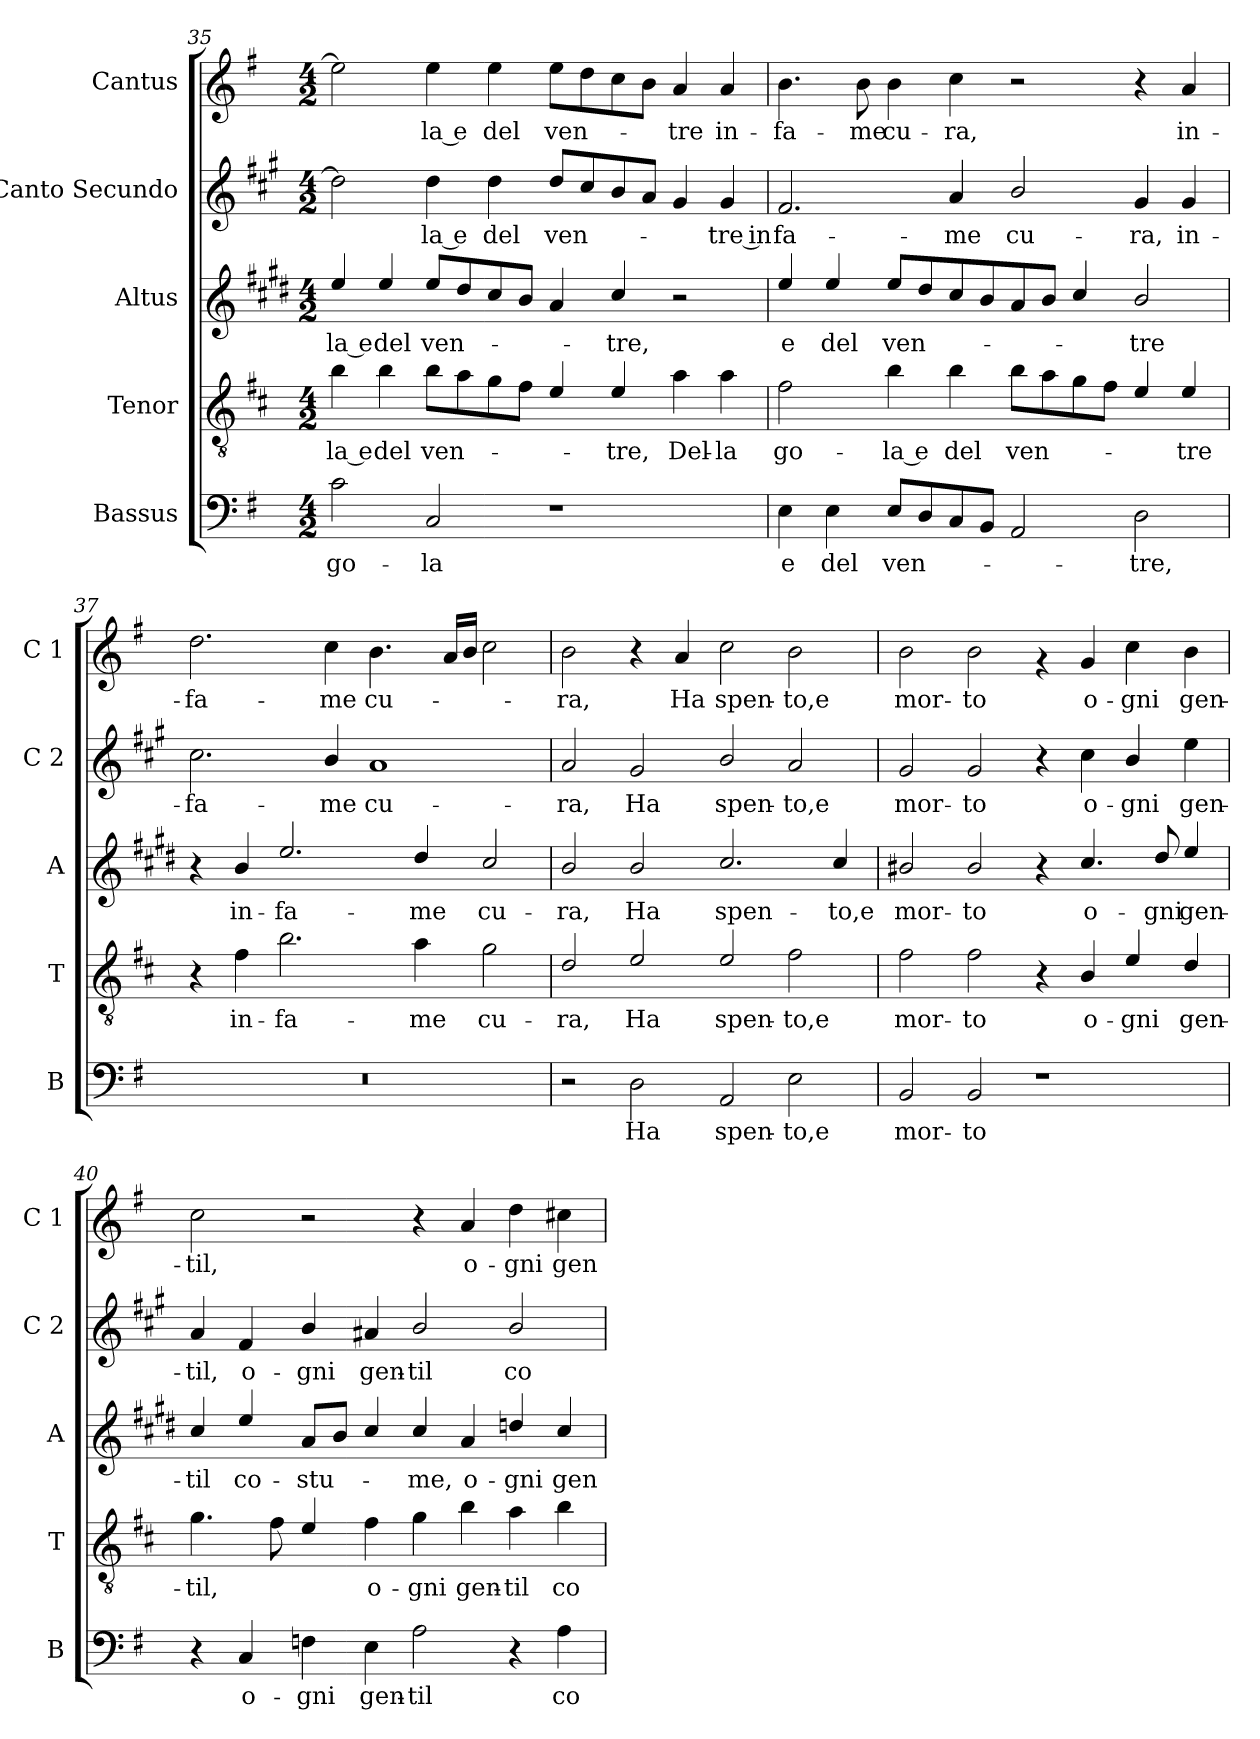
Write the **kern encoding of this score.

**kern	**text	**kern	**text	**kern	**text	**kern	**text	**kern	**text
*part5	*part5	*part4	*part4	*part3	*part3	*part2	*part2	*part1	*part1
*staff5	*staff5	*staff4	*staff4	*staff3	*staff3	*staff2	*staff2	*staff1	*staff1
*I"Bassus	*	*I"Tenor	*	*I"Altus	*	*I"Canto Secundo	*	*I"Cantus	*
*I'B	*	*I'T	*	*I'A	*	*I'C 2	*	*I'C 1	*
*clefF4	*	*clefGv2	*	*clefG2	*	*clefG2	*	*clefG2	*
*	*	*ITrd4c7	*	*ITrd5c9	*	*ITrd1c2	*	*	*
*k[f#]	*	*k[f#]	*	*k[f#]	*	*k[f#]	*	*k[f#]	*
*G:	*	*G:	*	*G:	*	*G:	*	*G:	*
*M4/2	*	*M4/2	*	*M4/2	*	*M4/2	*	*M4/2	*
=35	=35	=35	=35	=35	=35	=35	=35	=35	=35
!	!LO:LY:b	!	!LO:LY:b	!	!LO:LY:b	!	!	!	!
2c\	go-	4e\	-la e	4g/	-la e	2cc\]	.	2ee\]	.
!	!	!	!LO:LY:b	!	!LO:LY:b	!	!	!	!
.	.	4e\	del	4g/	del	.	.	.	.
!	!LO:LY:b	!	!LO:LY:b	!	!LO:LY:b	!	!LO:LY:b	!	!LO:LY:b
2C/	-la	8e\L	ven-	8g/L	ven-	4cc\	-la e	4ee\	-la e
.	.	8d\	.	8f#/	.	.	.	.	.
!	!	!	!	!	!	!	!LO:LY:b	!	!LO:LY:b
.	.	8c\	.	8e/	.	4cc\	del	4ee\	del
.	.	8B\J	.	8d/J	.	.	.	.	.
!	!	!	!	!	!	!	!LO:LY:b	!	!LO:LY:b
1r	.	4A/	.	4c/	.	8cc/L	ven-	8ee\L	ven-
.	.	.	.	.	.	8b/	.	8dd\	.
!	!	!	!LO:LY:b	!	!LO:LY:b	!	!	!	!
.	.	4A/	-tre,	4e/	-tre,	8a/	.	8cc\	.
.	.	.	.	.	.	8g/J	.	8b\J	.
!	!	!	!LO:LY:b	!	!	!	!	!	!LO:LY:b
.	.	4d\	Del-	2r	.	4f#/	.	4a/	-tre
!	!	!	!LO:LY:b	!	!	!	!LO:LY:b	!	!LO:LY:b
.	.	4d\	-la	.	.	4f#/	-tre in-	4a/	in-
=36	=36	=36	=36	=36	=36	=36	=36	=36	=36
!	!LO:LY:b	!	!LO:LY:b	!	!LO:LY:b	!	!LO:LY:b	!	!LO:LY:b
4E\	e	2B\	go-	4g/	e	2.e/	-fa-	4.b\	-fa-
!	!LO:LY:b	!	!	!	!LO:LY:b	!	!	!	!
4E\	del	.	.	4g/	del	.	.	.	.
!	!	!	!	!	!	!	!	!	!LO:LY:b
.	.	.	.	.	.	.	.	8b\	-me
!	!LO:LY:b	!	!LO:LY:b	!	!LO:LY:b	!	!	!	!LO:LY:b
8E/L	ven-	4e\	-la e	8g/L	ven-	.	.	4b\	cu-
8D/	.	.	.	8f#/	.	.	.	.	.
!	!	!	!LO:LY:b	!	!	!	!LO:LY:b	!	!LO:LY:b
8C/	.	4e\	del	8e/	.	4g/	-me	4cc\	-ra,
8BB/J	.	.	.	8d/	.	.	.	.	.
!	!	!	!LO:LY:b	!	!	!	!LO:LY:b	!	!
2AA/	.	8e\L	ven-	8c/	.	2a/	cu-	2r	.
.	.	8d\	.	8d/J	.	.	.	.	.
.	.	8c\	.	4e/	.	.	.	.	.
.	.	8B\J	.	.	.	.	.	.	.
!	!LO:LY:b	!	!	!	!LO:LY:b	!	!LO:LY:b	!	!
2D\	-tre,	4A/	.	2d/	-tre	4f#/	-ra,	4r	.
!	!	!	!LO:LY:b	!	!	!	!LO:LY:b	!	!LO:LY:b
.	.	4A/	-tre	.	.	4f#/	in-	4a/	in-
!!LO:LB:g=z
=37	=37	=37	=37	=37	=37	=37	=37	=37	=37
!	!	!	!	!	!	!	!LO:LY:b	!	!LO:LY:b
0r	.	4r	.	4r	.	2.b\	-fa-	2.dd\	-fa-
!	!	!	!LO:LY:b	!	!LO:LY:b	!	!	!	!
.	.	4B\	in-	4d/	in-	.	.	.	.
!	!	!	!LO:LY:b	!	!LO:LY:b	!	!	!	!
.	.	2.e\	-fa-	2.g/	-fa-	.	.	.	.
!	!	!	!	!	!	!	!LO:LY:b	!	!LO:LY:b
.	.	.	.	.	.	4a/	-me	4cc\	-me
!	!	!	!	!	!	!	!LO:LY:b	!	!LO:LY:b
.	.	.	.	.	.	1g	cu-	4.b\	cu-
!	!	!	!LO:LY:b	!	!LO:LY:b	!	!	!	!
.	.	4d\	-me	4f#/	-me	.	.	.	.
.	.	.	.	.	.	.	.	16a/LL	.
.	.	.	.	.	.	.	.	16b/JJ	.
!	!	!	!LO:LY:b	!	!LO:LY:b	!	!	!	!
.	.	2c\	cu-	2e/	cu-	.	.	2cc\	.
=38	=38	=38	=38	=38	=38	=38	=38	=38	=38
!	!	!	!LO:LY:b	!	!LO:LY:b	!	!LO:LY:b	!	!LO:LY:b
2r	.	2G/	-ra,	2d/	-ra,	2g/	-ra,	2b\	-ra,
!	!LO:LY:b	!	!LO:LY:b	!	!LO:LY:b	!	!LO:LY:b	!	!
2D\	Ha	2A/	Ha	2d/	Ha	2f#/	Ha	4r	.
!	!	!	!	!	!	!	!	!	!LO:LY:b
.	.	.	.	.	.	.	.	4a/	Ha
!	!LO:LY:b	!	!LO:LY:b	!	!LO:LY:b	!	!LO:LY:b	!	!LO:LY:b
2AA/	spen-	2A/	spen-	2.e/	spen-	2a/	spen-	2cc\	spen-
!	!LO:LY:b	!	!LO:LY:b	!	!	!	!LO:LY:b	!	!LO:LY:b
2E\	-to,e	2B\	-to,e	.	.	2g/	-to,e	2b\	-to,e
!	!	!	!	!	!LO:LY:b	!	!	!	!
.	.	.	.	4e/	-to,e	.	.	.	.
=39	=39	=39	=39	=39	=39	=39	=39	=39	=39
!	!LO:LY:b	!	!LO:LY:b	!	!LO:LY:b	!	!LO:LY:b	!	!LO:LY:b
2BB/	mor-	2B\	-mor-	2d#X/	-mor-	2f#/	-mor-	2b\	mor-
!	!LO:LY:b	!	!LO:LY:b	!	!LO:LY:b	!	!LO:LY:b	!	!LO:LY:b
2BB/	-to	2B\	to	2d#/	to	2f#/	to	2b\	-to
1r	.	4r	.	4r	.	4r	.	4rg	.
!	!	!	!LO:LY:b	!	!LO:LY:b	!	!LO:LY:b	!	!LO:LY:b
.	.	4E/	o-	4.e/	o-	4b\	o-	4g/	o-
!	!	!	!LO:LY:b	!	!	!	!LO:LY:b	!	!LO:LY:b
.	.	4A/	-gni	.	.	4a/	-gni	4cc\	-gni
!	!	!	!	!	!LO:LY:b	!	!	!	!
.	.	.	.	8f#/	-gni	.	.	.	.
!	!	!	!LO:LY:b	!	!LO:LY:b	!	!LO:LY:b	!	!LO:LY:b
.	.	4G/	gen-	4g/	gen-	4dd\	gen-	4b\	gen-
!!LO:LB:g=z
=40	=40	=40	=40	=40	=40	=40	=40	=40	=40
!	!	!	!LO:LY:b	!	!LO:LY:b	!	!LO:LY:b	!	!LO:LY:b
4r	.	4.c\	-til,	4e/	-til	4g/	-til,	2cc\	-til,
!	!LO:LY:b	!	!	!	!LO:LY:b	!	!LO:LY:b	!	!
4C/	o-	.	.	4g/	co-	4e/	o-	.	.
.	.	8B\	.	.	.	.	.	.	.
!	!LO:LY:b	!	!	!	!LO:LY:b	!	!LO:LY:b	!	!
4Fn\	-gni	4A/	.	8c/L	-stu-	4a/	-gni	2r	.
.	.	.	.	8d/J	.	.	.	.	.
!	!LO:LY:b	!	!LO:LY:b	!	!	!	!LO:LY:b	!	!
4E\	gen-	4B\	o-	4e/	.	4g#X/	gen-	.	.
!	!LO:LY:b	!	!LO:LY:b	!	!LO:LY:b	!	!LO:LY:b	!	!
2A\	-til	4c\	-gni	4e/	-me,	2a/	-til	4r	.
!	!	!	!LO:LY:b	!	!LO:LY:b	!	!	!	!LO:LY:b
.	.	4e\	gen-	4c/	o-	.	.	4a/	o-
!	!	!	!LO:LY:b	!	!LO:LY:b	!	!LO:LY:b	!	!LO:LY:b
4r	.	4d\	-til	4fn/	-gni	2a/	co-	4dd\	-gni
!	!LO:LY:b	!	!LO:LY:b	!	!LO:LY:b	!	!	!	!LO:LY:b
4A\	co-	4e\	co-	4e/	gen-	.	.	4cc#X\	gen-
=	=	=	=	=	=	=	=	=	=
*-	*-	*-	*-	*-	*-	*-	*-	*-	*-
